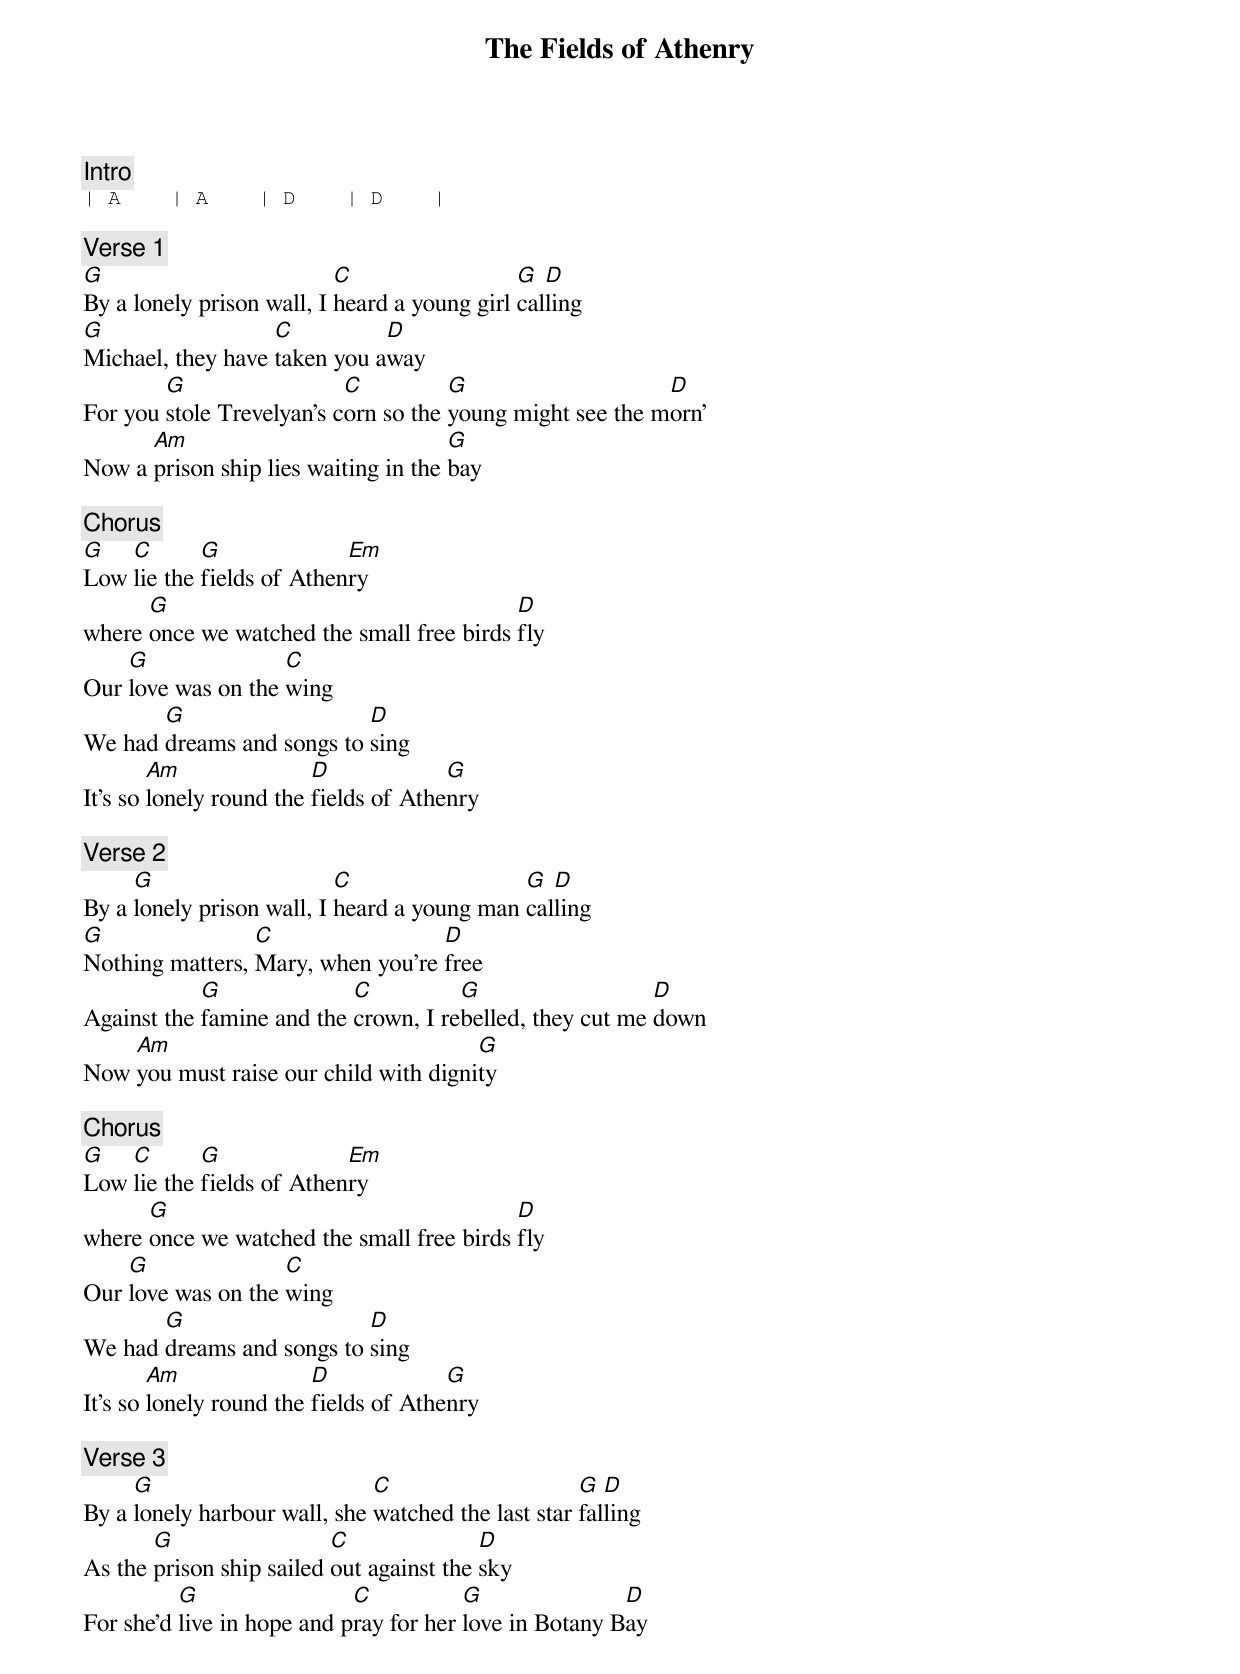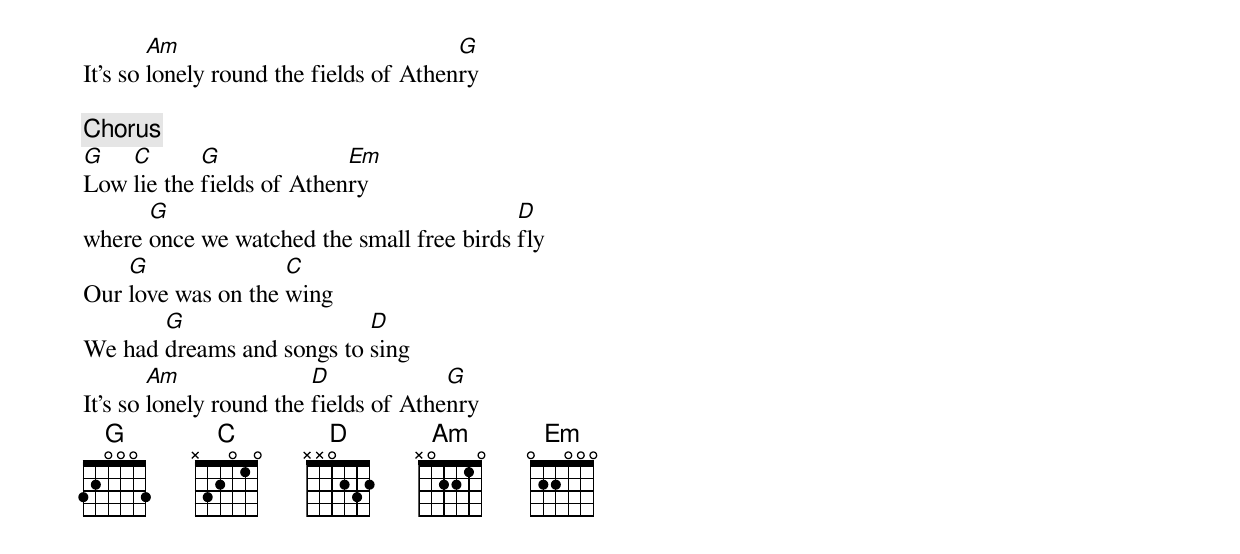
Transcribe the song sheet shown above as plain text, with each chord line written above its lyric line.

The Fields of Athenry

[Intro]
| A    | A    | D    | D    |

[Verse 1]
G                          C                  G  D
By a lonely prison wall, I heard a young girl calling
G                  C          D
Michael, they have taken you away
        G                  C          G                    D
For you stole Trevelyan's corn so the young might see the morn'
      Am                              G
Now a prison ship lies waiting in the bay

[Chorus]
G   C       G              Em
Low lie the fields of Athenry
      G                                    D
where once we watched the small free birds fly
    G               C
Our love was on the wing
       G                   D
We had dreams and songs to sing
        Am               D             G
It's so lonely round the fields of Athenry

[Verse 2]
     G                     C                 G  D
By a lonely prison wall, I heard a young man calling
G                C                 D
Nothing matters, Mary, when you're free
            G              C          G                   D
Against the famine and the crown, I rebelled, they cut me down
    Am                                 G
Now you must raise our child with dignity

[Chorus]
G   C       G              Em
Low lie the fields of Athenry
      G                                    D
where once we watched the small free birds fly
    G               C
Our love was on the wing
       G                   D
We had dreams and songs to sing
        Am               D             G
It's so lonely round the fields of Athenry

[Verse 3]
     G                        C                     G  D
By a lonely harbour wall, she watched the last star falling
       G                  C               D
As the prison ship sailed out against the sky
          G                 C           G               D
For she'd live in hope and pray for her love in Botany Bay
        Am                              G
It's so lonely round the fields of Athenry

[Chorus]
G   C       G              Em
Low lie the fields of Athenry
      G                                    D
where once we watched the small free birds fly
    G               C
Our love was on the wing
       G                   D
We had dreams and songs to sing
        Am               D             G
It's so lonely round the fields of Athenry
